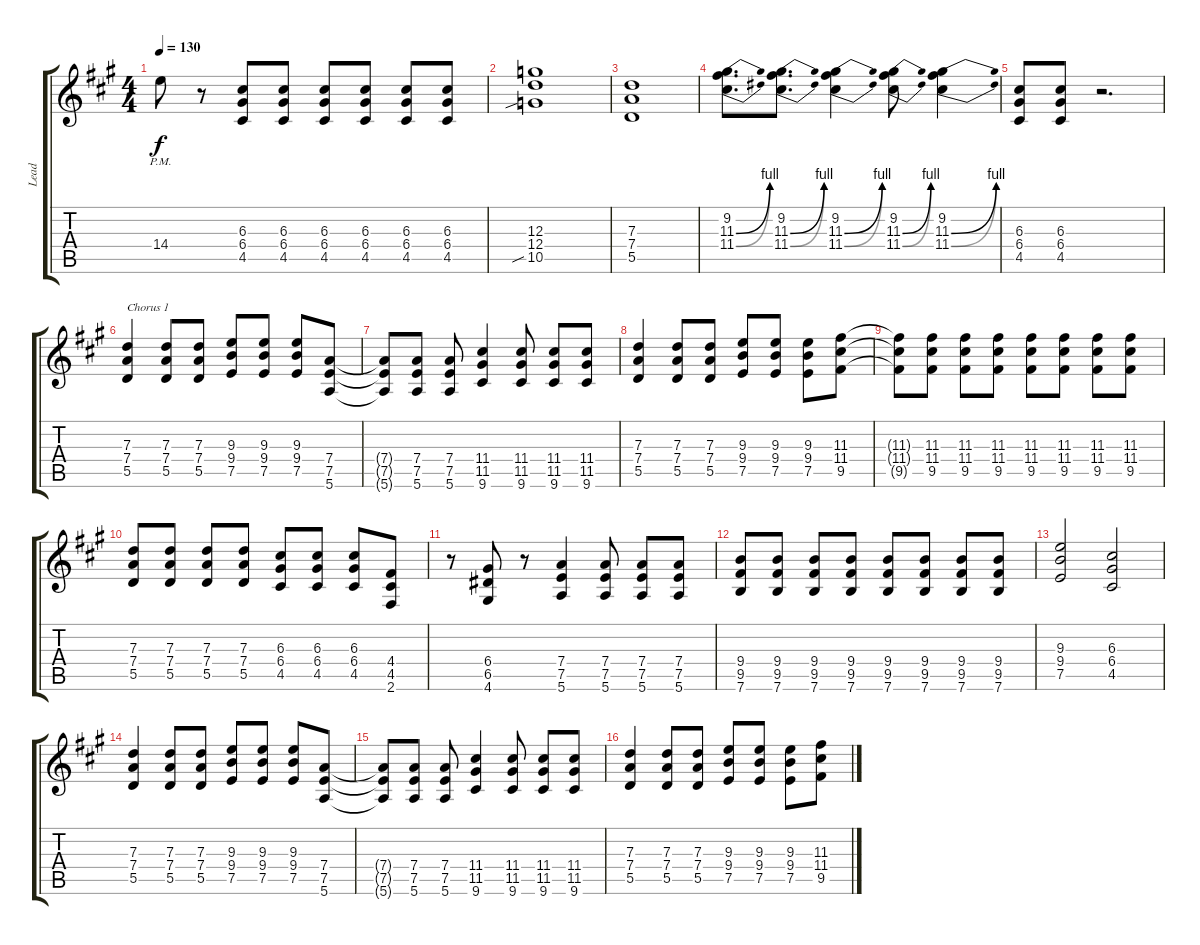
\track ("Lead" "Lead") {instrument overdrivenguitar}
\staff {score tabs}
\tuning (E4 B3 G3 D3 A2 E2) {hide}
\ts (4 4)
\tempo 130
\clef g2
\ks a
14.4{pm}.8{dy f} r.8 (6.3 6.4 4.5).8 (6.3 6.4 4.5).8 (6.3 6.4 4.5).8 (6.3 6.4 4.5).8 (6.3 6.4 4.5).8 (6.3 6.4 4.5).8 |
(12.3 12.4 10.5{sib}).1 |
(7.3 7.4 5.5).1 |
(9.2 11.3{be (bend 0 0 60 4)} 11.4{be (bend 0 0 60 4)}).8{d volume 14} (9.2 11.3{be (bend 0 0 60 4)} 11.4{be (bend 0 0 60 4)}).8{d} (9.2 11.3{be (bend 0 0 60 4)} 11.4{be (bend 0 0 60 4)}).4 (9.2 11.3{be (bend 0 0 60 4)} 11.4{be (bend 0 0 60 4)}).8 (9.2 11.3{be (bend 0 0 60 4)} 11.4{be (bend 0 0 60 4)}).4 |
(6.3 6.4 4.5).8{volume 10} (6.3 6.4 4.5).8 r.2{d} |
(7.3 7.4 5.5).4{txt "Chorus 1"} (7.3 7.4 5.5).8 (7.3 7.4 5.5).8 (9.3 9.4 7.5).8 (9.3 9.4 7.5).8 (9.3 9.4 7.5).8 (7.4 7.5 5.6).8 |
(7.4{t} 7.5{t} 5.6{t}).8 (7.4 7.5 5.6).8 (7.4 7.5 5.6).8 (11.4 11.5 9.6).4 (11.4 11.5 9.6).8 (11.4 11.5 9.6).8 (11.4 11.5 9.6).8 |
(7.3 7.4 5.5).4 (7.3 7.4 5.5).8 (7.3 7.4 5.5).8 (9.3 9.4 7.5).8 (9.3 9.4 7.5).8 (9.3 9.4 7.5).8 (11.3 11.4 9.5).8 |
(11.3{t} 11.4{t} 9.5{t}).8 (11.3 11.4 9.5).8 (11.3 11.4 9.5).8 (11.3 11.4 9.5).8 (11.3 11.4 9.5).8 (11.3 11.4 9.5).8 (11.3 11.4 9.5).8 (11.3 11.4 9.5).8 |
(7.3 7.4 5.5).8 (7.3 7.4 5.5).8 (7.3 7.4 5.5).8 (7.3 7.4 5.5).8 (6.3 6.4 4.5).8 (6.3 6.4 4.5).8 (6.3 6.4 4.5).8 (4.4 4.5 2.6).8 |
r.8 (6.4 6.5 4.6).8 r.8 (7.4 7.5 5.6).4 (7.4 7.5 5.6).8 (7.4 7.5 5.6).8 (7.4 7.5 5.6).8 |
(9.4 9.5 7.6).8 (9.4 9.5 7.6).8 (9.4 9.5 7.6).8 (9.4 9.5 7.6).8 (9.4 9.5 7.6).8 (9.4 9.5 7.6).8 (9.4 9.5 7.6).8 (9.4 9.5 7.6).8 |
(9.3 9.4 7.5).2 (6.3 6.4 4.5).2 |
(7.3 7.4 5.5).4 (7.3 7.4 5.5).8 (7.3 7.4 5.5).8 (9.3 9.4 7.5).8 (9.3 9.4 7.5).8 (9.3 9.4 7.5).8 (7.4 7.5 5.6).8 |
(7.4{t} 7.5{t} 5.6{t}).8 (7.4 7.5 5.6).8 (7.4 7.5 5.6).8 (11.4 11.5 9.6).4 (11.4 11.5 9.6).8 (11.4 11.5 9.6).8 (11.4 11.5 9.6).8 |
(7.3 7.4 5.5).4 (7.3 7.4 5.5).8 (7.3 7.4 5.5).8 (9.3 9.4 7.5).8 (9.3 9.4 7.5).8 (9.3 9.4 7.5).8 (11.3 11.4 9.5).8
